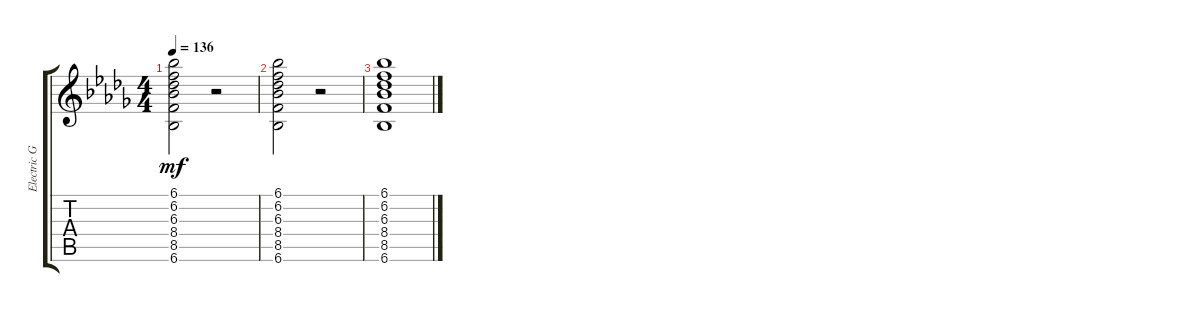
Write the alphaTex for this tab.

\track ("Electric Guitar 1" "Electric G") {instrument electricguitarclean}
\staff {score tabs}
\tuning (E4 B3 G3 D3 A2 E2) {hide}
\ts (4 4)
\tempo 136
\clef g2
\ks db
(6.1 6.2 6.3 8.4 8.5 6.6).2{dy mf} r.2 |
(6.1 6.2 6.3 8.4 8.5 6.6).2 r.2 |
(6.1 6.2 6.3 8.4 8.5 6.6).1
